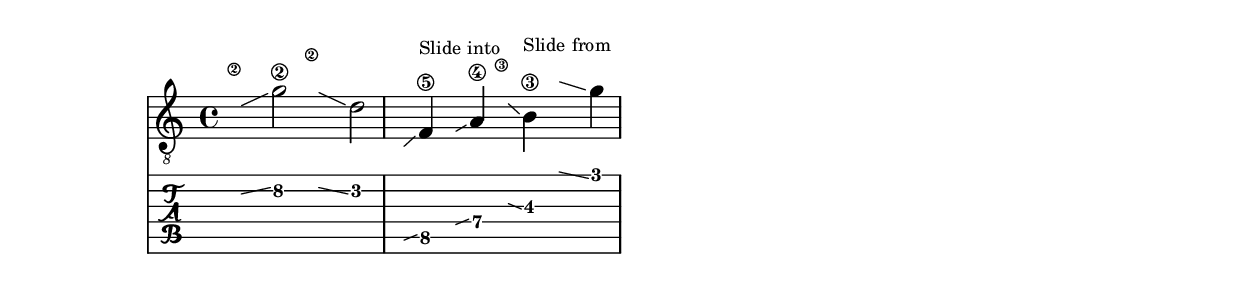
% DO NOT EDIT this file manually; it is automatically
% generated from Documentation/snippets/new
% Make any changes in Documentation/snippets/new/
% and then run scripts/auxiliar/makelsr.py
%
% This file is in the public domain.
%% Note: this file works from version 2.17.6
\version "2.17.20"

\header {
  lsrtags = "fretted-strings"

  texidoc = "
Unlike glissandos, slides may go from an imprecise point of the
fretboard to a specific fret. A good way to do that is to add a grace
hidden note before the note which is actually played, as demonstrated
in the following example.
"
  doctitle = "Guitar slides"
} % begin verbatim


%% Hide fret number: useful to draw slide into/from a casual point of
%% the fretboard.
hideFretNumber = {
  \once \override TabNoteHead.transparent = ##t
  \once \override NoteHead.transparent = ##t
  \once \override Stem.transparent = ##t
  \once \override NoteHead.no-ledgers = ##t
  \once \override Glissando.bound-details.left.padding = #0.3
}

music= \relative c' {
  \grace { \hideFretNumber d8\2 \glissando s2 } g2\2
  \grace { \hideFretNumber g8\2 \glissando s2 } d2 |

  \grace { \hideFretNumber c,8 \glissando s } f4\5^\markup \tiny { Slide into }
  \grace { \hideFretNumber f8 \glissando s } a4\4
  \grace { \hideFretNumber e'8\3 \glissando s } b4\3^\markup \tiny { Slide from }
  \grace { \hideFretNumber b'8 \glissando s2 } g4 |
}

\score {
  <<
    \new Staff {
      \clef "G_8"
      \music
    }
    \new TabStaff {
      \music
    }
  >>
}
